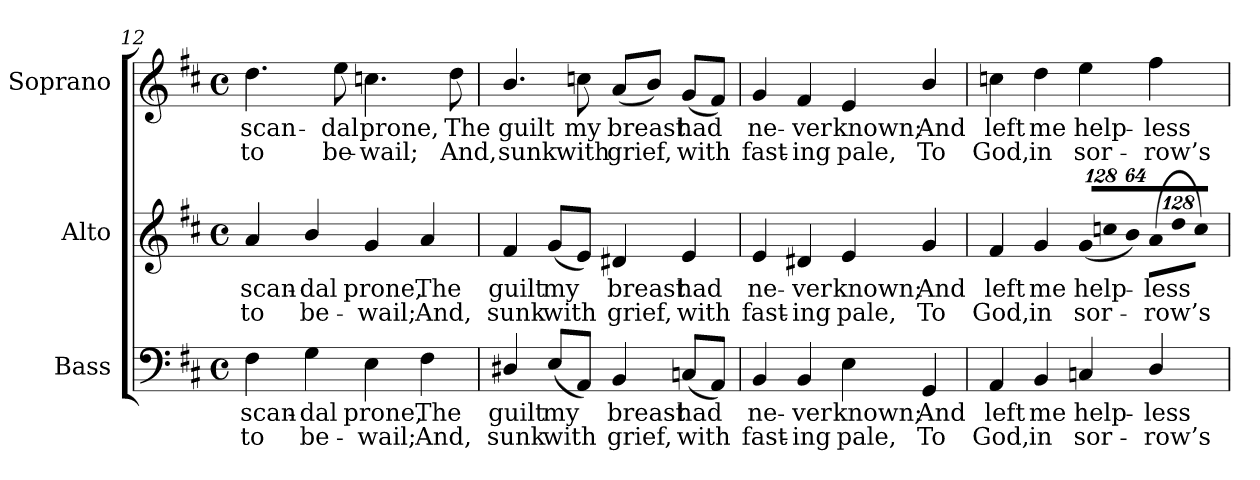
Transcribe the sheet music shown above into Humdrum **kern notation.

**kern	**text	**text	**kern	**text	**text	**kern	**text	**text
*part3	*part3	*part3	*part2	*part2	*part2	*part1	*part1	*part1
*staff3	*staff3	*staff3	*staff2	*staff2	*staff2	*staff1	*staff1	*staff1
*I"Bass	*	*	*I"Alto	*	*	*I"Soprano	*	*
*I'B.	*	*	*I'A.	*	*	*I'S.	*	*
*clefF4	*	*	*clefG2	*	*	*clefG2	*	*
*k[f#c#]	*	*	*k[f#c#]	*	*	*k[f#c#]	*	*
*b:	*	*	*b:	*	*	*b:	*	*
*M4/4	*	*	*M4/4	*	*	*M4/4	*	*
*met(c)	*	*	*met(c)	*	*	*met(c)	*	*
=12	=12	=12	=12	=12	=12	=12	=12	=12
!	!LO:LY:b:color=#000000	!LO:LY:b:color=#000000	!	!	!	!	!	!
!	!	!	!	!LO:LY:b:color=#000000	!LO:LY:b:color=#000000	!	!	!
!	!	!	!	!	!	!	!LO:LY:b:color=#000000	!LO:LY:b:color=#000000
4F#i\	scan-	to	4ai/	scan-	to	4.ddi\	scan-	to
!	!LO:LY:b:color=#000000	!LO:LY:b:color=#000000	!	!	!	!	!	!
!	!	!	!	!LO:LY:b:color=#000000	!LO:LY:b:color=#000000	!	!	!
4Gi\	-dal	be-	4bi/	-dal	be-	.	.	.
!	!	!	!	!	!	!	!LO:LY:b:color=#000000	!LO:LY:b:color=#000000
.	.	.	.	.	.	8eei\	-dal	be-
!	!LO:LY:b:color=#000000	!LO:LY:b:color=#000000	!	!	!	!	!	!
!	!	!	!	!LO:LY:b:color=#000000	!LO:LY:b:color=#000000	!	!	!
!	!	!	!	!	!	!	!LO:LY:b:color=#000000	!LO:LY:b:color=#000000
4Ei\	prone,	-wail;	4gi/	prone,	-wail;	4.ccni\	prone,	-wail;
!	!LO:LY:b:color=#000000	!LO:LY:b:color=#000000	!	!	!	!	!	!
!	!	!	!	!LO:LY:b:color=#000000	!LO:LY:b:color=#000000	!	!	!
4F#i\	The	And,	4ai/	The	And,	.	.	.
!	!	!	!	!	!	!	!LO:LY:b:color=#000000	!LO:LY:b:color=#000000
.	.	.	.	.	.	8ddi\	The	And,
!!LO:PB:g=z
=13	=13	=13	=13	=13	=13	=13	=13	=13
!	!LO:LY:b:color=#000000	!LO:LY:b:color=#000000	!	!	!	!	!	!
!	!	!	!	!LO:LY:b:color=#000000	!LO:LY:b:color=#000000	!	!	!
!	!	!	!	!	!	!	!LO:LY:b:color=#000000	!LO:LY:b:color=#000000
4D#Xi/	guilt	sunk	4f#i/	guilt	sunk	4.bi/	guilt	sunk
!	!LO:LY:b:color=#000000	!LO:LY:b:color=#000000	!	!	!	!	!	!
!	!	!	!	!LO:LY:b:color=#000000	!LO:LY:b:color=#000000	!	!	!
(8Ei/L	my	with	(8gi/L	my	with	.	.	.
!	!	!	!	!	!	!	!LO:LY:b:color=#000000	!LO:LY:b:color=#000000
8AAi/J)	.	.	8ei/J)	.	.	8ccni\	my	with
!	!LO:LY:b:color=#000000	!LO:LY:b:color=#000000	!	!	!	!	!	!
!	!	!	!	!LO:LY:b:color=#000000	!LO:LY:b:color=#000000	!	!	!
!	!	!	!	!	!	!	!LO:LY:b:color=#000000	!LO:LY:b:color=#000000
4BBi/	breast	grief,	4d#Xi/	breast	grief,	(8ai/L	breast	grief,
.	.	.	.	.	.	8bi/J)	.	.
!	!LO:LY:b:color=#000000	!LO:LY:b:color=#000000	!	!	!	!	!	!
!	!	!	!	!LO:LY:b:color=#000000	!LO:LY:b:color=#000000	!	!	!
!	!	!	!	!	!	!	!LO:LY:b:color=#000000	!LO:LY:b:color=#000000
(8Cni/L	had	with	4ei/	had	with	(8gi/L	had	with
8AAi/J)	.	.	.	.	.	8f#i/J)	.	.
=14	=14	=14	=14	=14	=14	=14	=14	=14
!	!LO:LY:b:color=#000000	!LO:LY:b:color=#000000	!	!	!	!	!	!
!	!	!	!	!LO:LY:b:color=#000000	!LO:LY:b:color=#000000	!	!	!
!	!	!	!	!	!	!	!LO:LY:b:color=#000000	!LO:LY:b:color=#000000
4BBi/	ne-	fast-	4ei/	ne-	fast-	4gi/	ne-	fast-
!	!LO:LY:b:color=#000000	!LO:LY:b:color=#000000	!	!	!	!	!	!
!	!	!	!	!LO:LY:b:color=#000000	!LO:LY:b:color=#000000	!	!	!
!	!	!	!	!	!	!	!LO:LY:b:color=#000000	!LO:LY:b:color=#000000
4BBi/	-ver	-ing	4d#Xi/	-ver	-ing	4f#i/	-ver	-ing
!	!LO:LY:b:color=#000000	!LO:LY:b:color=#000000	!	!	!	!	!	!
!	!	!	!	!LO:LY:b:color=#000000	!LO:LY:b:color=#000000	!	!	!
!	!	!	!	!	!	!	!LO:LY:b:color=#000000	!LO:LY:b:color=#000000
4Ei\	known;	pale,	4ei/	known;	pale,	4ei/	known;	pale,
!	!LO:LY:b:color=#000000	!LO:LY:b:color=#000000	!	!	!	!	!	!
!	!	!	!	!LO:LY:b:color=#000000	!LO:LY:b:color=#000000	!	!	!
!	!	!	!	!	!	!	!LO:LY:b:color=#000000	!LO:LY:b:color=#000000
4GGi/	And	To	4gi/	And	To	4bi/	And	To
=15	=15	=15	=15	=15	=15	=15	=15	=15
!	!LO:LY:b:color=#000000	!LO:LY:b:color=#000000	!	!	!	!	!	!
!	!	!	!	!LO:LY:b:color=#000000	!LO:LY:b:color=#000000	!	!	!
!	!	!	!	!	!	!	!LO:LY:b:color=#000000	!LO:LY:b:color=#000000
4AAi/	left	God,	4f#i/	left	God,	4ccni\	left	God,
!	!LO:LY:b:color=#000000	!LO:LY:b:color=#000000	!	!	!	!	!	!
!	!	!	!	!LO:LY:b:color=#000000	!LO:LY:b:color=#000000	!	!	!
!	!	!	!	!	!	!	!LO:LY:b:color=#000000	!LO:LY:b:color=#000000
4BBi/	me	in	4gi/	me	in	4ddi\	me	in
!	!LO:LY:b:color=#000000	!LO:LY:b:color=#000000	!	!	!	!	!	!
*	*	*	*Xbrackettup	*	*	*	*	*
!	!	!	!LO:N:vis=8	!	!	!	!	!
!	!	!	!	!LO:LY:b:color=#000000	!LO:LY:b:color=#000000	!	!	!
!	!	!	!	!	!	!	!LO:LY:b:color=#000000	!LO:LY:b:color=#000000
4Cni/	help-	sor-	(1024%85gi/L	help-	sor-	4eei\	help-	sor-
!	!	!	!LO:N:vis=8	!	!	!	!	!
.	.	.	1024%85ccni/	.	.	.	.	.
!	!	!	!LO:N:vis=8	!	!	!	!	!
.	.	.	512%43bi/J)	.	.	.	.	.
!	!LO:LY:b:color=#000000	!LO:LY:b:color=#000000	!LO:N:vis=8	!	!	!	!	!
!	!	!	!	!LO:LY:b:color=#000000	!LO:LY:b:color=#000000	!	!	!
!	!	!	!	!	!	!	!LO:LY:b:color=#000000	!LO:LY:b:color=#000000
4Di/	-less	-row’s	(1024%85ai\L	-less	-row’s	4ff#i\	-less	-row’s
!	!	!	!LO:N:vis=8	!	!	!	!	!
.	.	.	1024%85ddi\	.	.	.	.	.
!	!	!	!LO:N:vis=8	!	!	!	!	!
.	.	.	512%43cci\J)	.	.	.	.	.
=	=	=	=	=	=	=	=	=
*-	*-	*-	*-	*-	*-	*-	*-	*-
